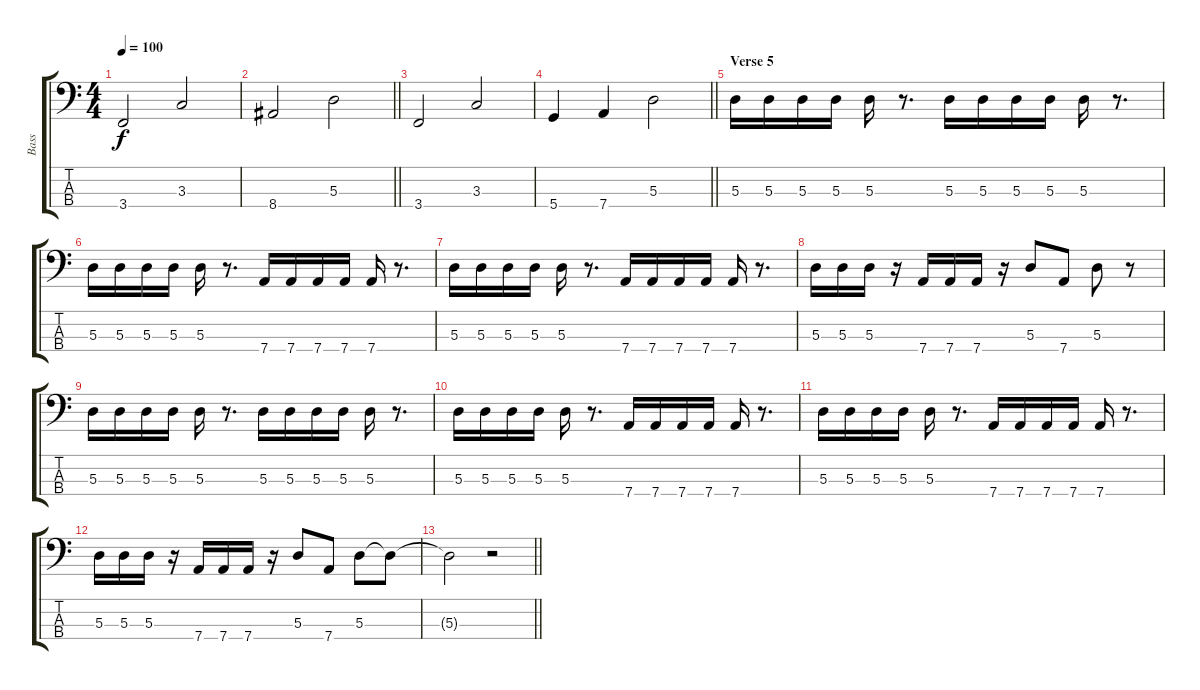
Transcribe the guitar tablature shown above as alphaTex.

\track ("Bass" "Bass") {instrument electricbassfinger}
\staff {score tabs}
\tuning (G2 D2 A1 D1) {hide}
\ts (4 4)
\tempo 100
\clef f4
\ks c
3.4.2{dy f} 3.3.2 |
\barLineRight lightlight
8.4.2 5.3.2 |
3.4.2 3.3.2 |
\barLineRight lightlight
5.4.4 7.4.4 5.3.2 |
\section ("" "Verse 5")
5.3.16 5.3.16 5.3.16 5.3.16 5.3.16 r.8{d} 5.3.16 5.3.16 5.3.16 5.3.16 5.3.16 r.8{d} |
5.3.16 5.3.16 5.3.16 5.3.16 5.3.16 r.8{d} 7.4.16 7.4.16 7.4.16 7.4.16 7.4.16 r.8{d} |
5.3.16 5.3.16 5.3.16 5.3.16 5.3.16 r.8{d} 7.4.16 7.4.16 7.4.16 7.4.16 7.4.16 r.8{d} |
5.3.16 5.3.16 5.3.16 r.16 7.4.16 7.4.16 7.4.16 r.16 5.3.8 7.4.8 5.3.8 r.8 |
5.3.16 5.3.16 5.3.16 5.3.16 5.3.16 r.8{d} 5.3.16 5.3.16 5.3.16 5.3.16 5.3.16 r.8{d} |
5.3.16 5.3.16 5.3.16 5.3.16 5.3.16 r.8{d} 7.4.16 7.4.16 7.4.16 7.4.16 7.4.16 r.8{d} |
5.3.16 5.3.16 5.3.16 5.3.16 5.3.16 r.8{d} 7.4.16 7.4.16 7.4.16 7.4.16 7.4.16 r.8{d} |
5.3.16 5.3.16 5.3.16 r.16 7.4.16 7.4.16 7.4.16 r.16 5.3.8 7.4.8 5.3.8 5.3{t}.8 |
\barLineRight lightlight
5.3{t}.2 r.2
